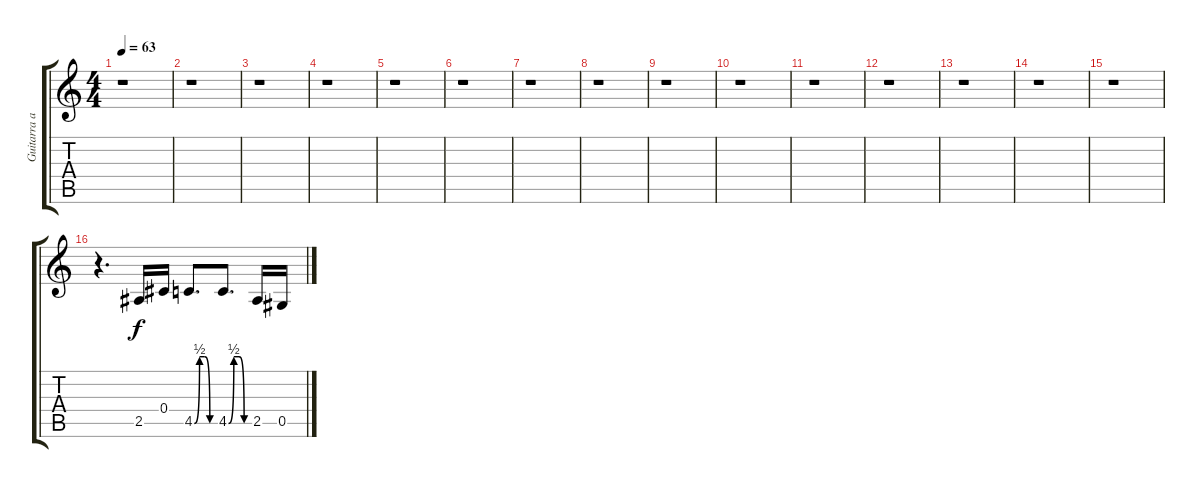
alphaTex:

\track ("Guitarra adicional" "Guitarra a") {instrument electricguitarclean}
\staff {score tabs}
\tuning (Eb4 Bb3 Gb3 Db3 Ab2 Eb2) {hide}
\ts (4 4)
\tempo 63
\clef g2
\ks c
r.1{dy f} |
r.1 |
r.1 |
r.1 |
r.1 |
r.1 |
r.1 |
r.1 |
r.1 |
r.1 |
r.1 |
r.1 |
r.1 |
r.1 |
r.1 |
r.4{d} 2.5.16 0.4.16 4.5{be (custom 0 0 15 2 30 2 45 0 60 0)}.8{d} 4.5{be (custom 0 0 15 2 30 2 45 0 60 0)}.8{d} 2.5.16 0.5.16
